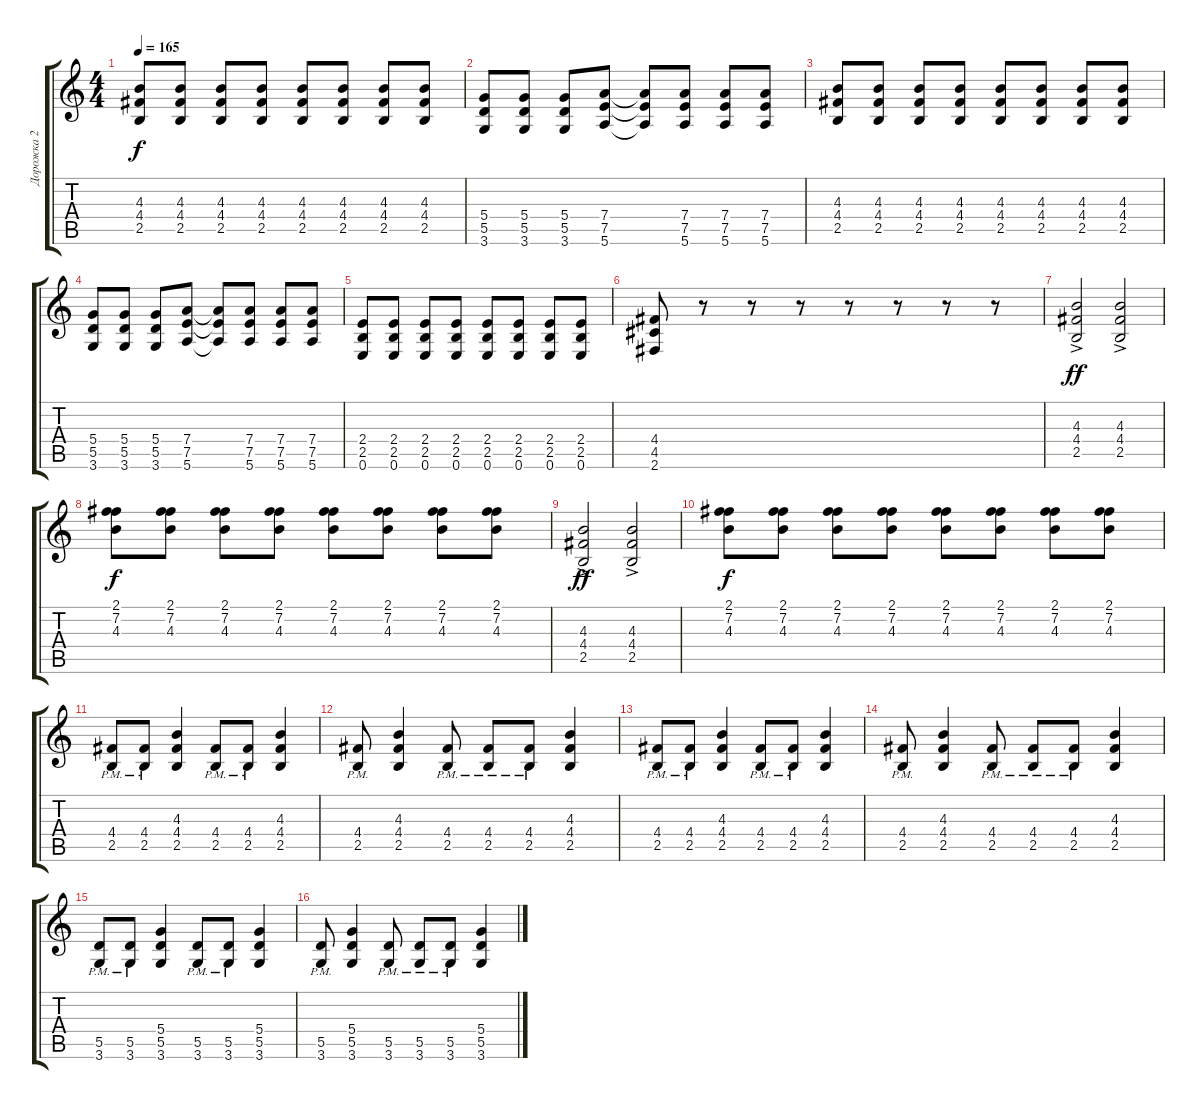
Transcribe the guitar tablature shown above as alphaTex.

\track ("Дорожка 2" "Дорожка 2") {instrument distortionguitar}
\staff {score tabs}
\tuning (E4 B3 G3 D3 A2 E2) {hide}
\ts (4 4)
\tempo 165
\clef g2
\ks c
(4.3 4.4 2.5).8{dy f} (4.3 4.4 2.5).8 (4.3 4.4 2.5).8 (4.3 4.4 2.5).8 (4.3 4.4 2.5).8 (4.3 4.4 2.5).8 (4.3 4.4 2.5).8 (4.3 4.4 2.5).8 |
(5.4 5.5 3.6).8 (5.4 5.5 3.6).8 (5.4 5.5 3.6).8 (7.4 7.5 5.6).8 (7.4{t} 7.5{t} 5.6{t}).8 (7.4 7.5 5.6).8 (7.4 7.5 5.6).8 (7.4 7.5 5.6).8 |
(4.3 4.4 2.5).8 (4.3 4.4 2.5).8 (4.3 4.4 2.5).8 (4.3 4.4 2.5).8 (4.3 4.4 2.5).8 (4.3 4.4 2.5).8 (4.3 4.4 2.5).8 (4.3 4.4 2.5).8 |
(5.4 5.5 3.6).8 (5.4 5.5 3.6).8 (5.4 5.5 3.6).8 (7.4 7.5 5.6).8 (7.4{t} 7.5{t} 5.6{t}).8 (7.4 7.5 5.6).8 (7.4 7.5 5.6).8 (7.4 7.5 5.6).8 |
(2.4 2.5 0.6).8 (2.4 2.5 0.6).8 (2.4 2.5 0.6).8 (2.4 2.5 0.6).8 (2.4 2.5 0.6).8 (2.4 2.5 0.6).8 (2.4 2.5 0.6).8 (2.4 2.5 0.6).8 |
(4.4 4.5 2.6).8 r.8 r.8 r.8 r.8 r.8 r.8 r.8 |
(4.3{ac} 4.4 2.5).2{dy ff} (4.3{ac} 4.4 2.5).2 |
(2.1 7.2 4.3).8{dy f} (2.1 7.2 4.3).8 (2.1 7.2 4.3).8 (2.1 7.2 4.3).8 (2.1 7.2 4.3).8 (2.1 7.2 4.3).8 (2.1 7.2 4.3).8 (2.1 7.2 4.3).8 |
(4.3{ac} 4.4 2.5).2{dy ff} (4.3{ac} 4.4 2.5).2 |
(2.1 7.2 4.3).8{dy f} (2.1 7.2 4.3).8 (2.1 7.2 4.3).8 (2.1 7.2 4.3).8 (2.1 7.2 4.3).8 (2.1 7.2 4.3).8 (2.1 7.2 4.3).8 (2.1 7.2 4.3).8 |
(4.4{pm} 2.5{pm}).8 (4.4{pm} 2.5{pm}).8 (4.3 4.4 2.5).4 (4.4{pm} 2.5{pm}).8 (4.4{pm} 2.5{pm}).8 (4.3 4.4 2.5).4 |
(4.4{pm} 2.5{pm}).8 (4.3 4.4 2.5).4 (4.4{pm} 2.5{pm}).8 (4.4{pm} 2.5{pm}).8 (4.4{pm} 2.5{pm}).8 (4.3 4.4 2.5).4 |
(4.4{pm} 2.5{pm}).8 (4.4{pm} 2.5{pm}).8 (4.3 4.4 2.5).4 (4.4{pm} 2.5{pm}).8 (4.4{pm} 2.5{pm}).8 (4.3 4.4 2.5).4 |
(4.4{pm} 2.5{pm}).8 (4.3 4.4 2.5).4 (4.4{pm} 2.5{pm}).8 (4.4{pm} 2.5{pm}).8 (4.4{pm} 2.5{pm}).8 (4.3 4.4 2.5).4 |
(5.5{pm} 3.6{pm}).8 (5.5{pm} 3.6{pm}).8 (5.4 5.5 3.6).4 (5.5{pm} 3.6{pm}).8 (5.5{pm} 3.6{pm}).8 (5.4 5.5 3.6).4 |
(5.5{pm} 3.6{pm}).8 (5.4 5.5 3.6).4 (5.5{pm} 3.6{pm}).8 (5.5{pm} 3.6{pm}).8 (5.5{pm} 3.6{pm}).8 (5.4 5.5 3.6).4
